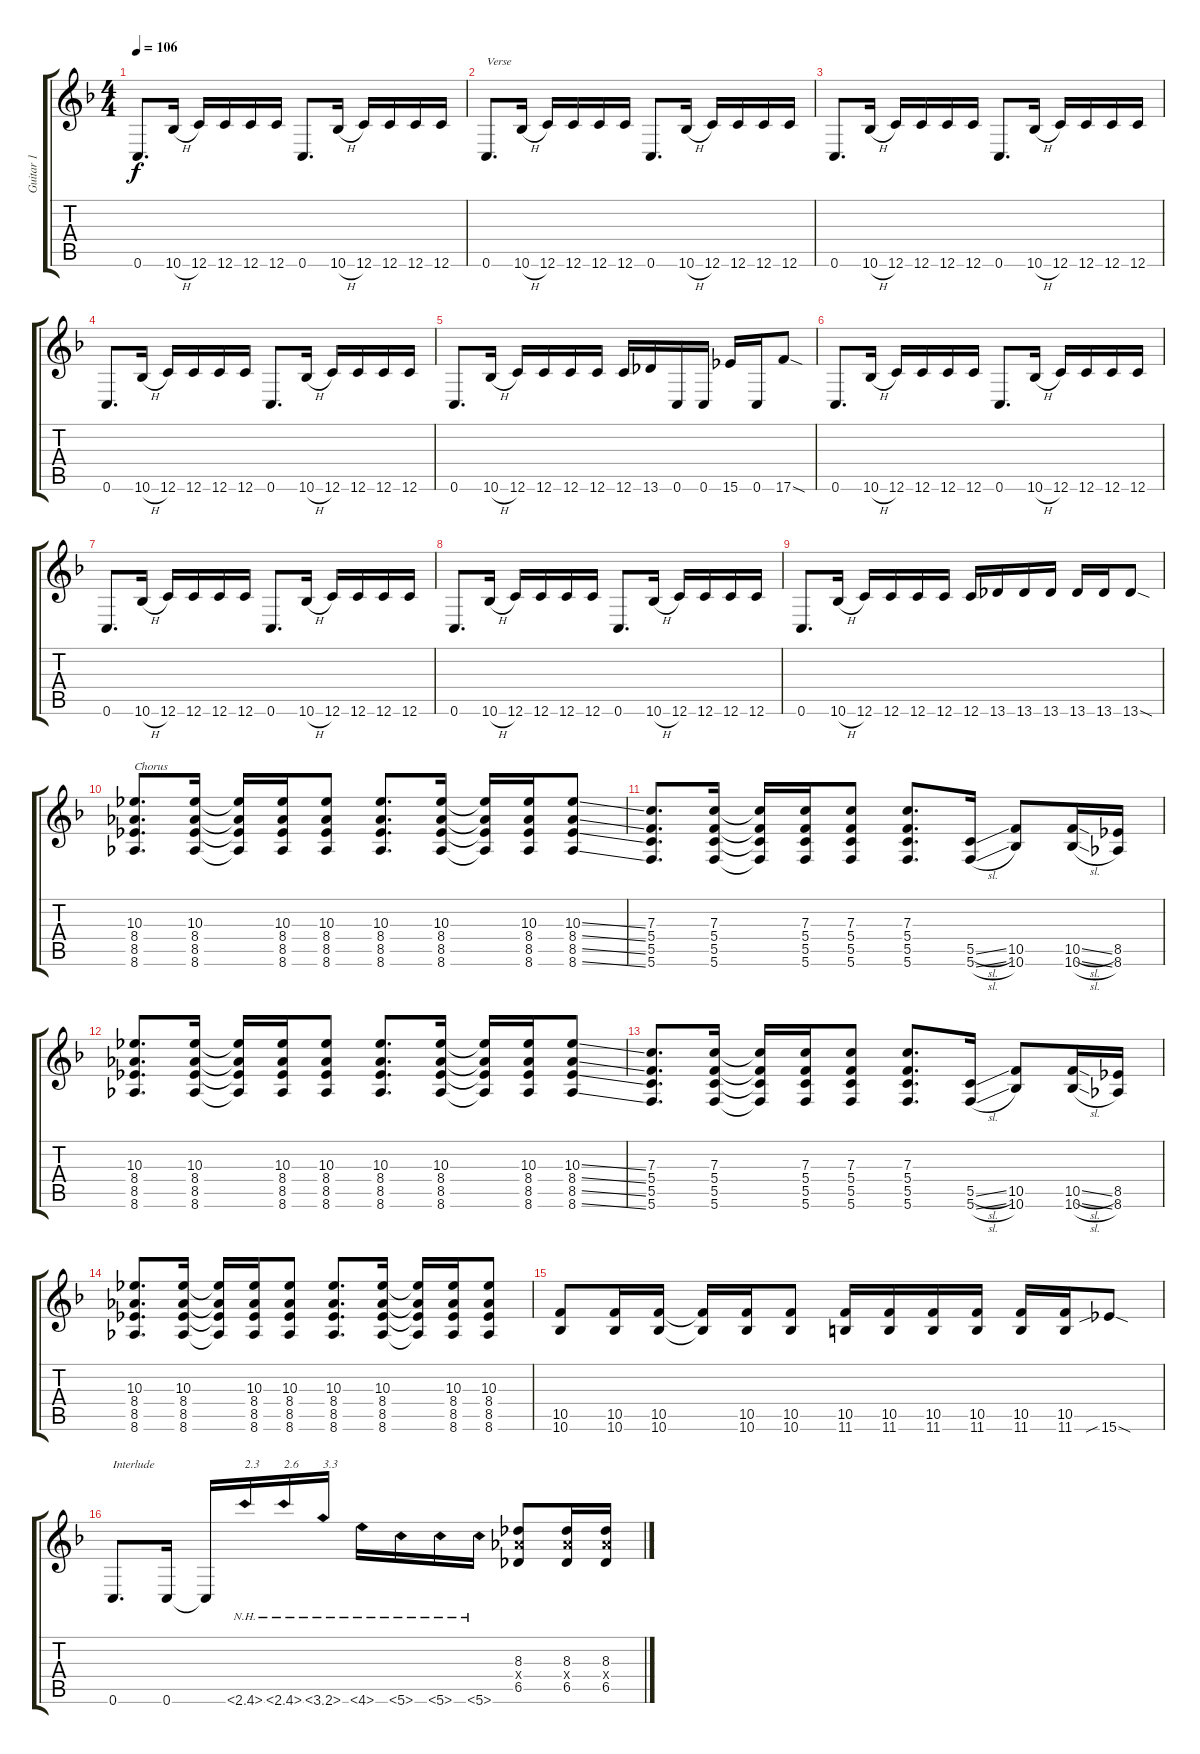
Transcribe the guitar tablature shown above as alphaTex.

\track ("Guitar 1" "Guitar 1") {instrument distortionguitar}
\staff {score tabs}
\tuning (D4 A3 F3 C3 G2 C2) {hide}
\ts (4 4)
\tempo 106
\clef g2
\ks f
0.6.8{d dy f} 10.6{h}.16 12.6.16 12.6.16 12.6.16 12.6.16 0.6.8{d} 10.6{h}.16 12.6.16 12.6.16 12.6.16 12.6.16 |
0.6.8{d txt "Verse"} 10.6{h}.16 12.6.16 12.6.16 12.6.16 12.6.16 0.6.8{d} 10.6{h}.16 12.6.16 12.6.16 12.6.16 12.6.16 |
0.6.8{d} 10.6{h}.16 12.6.16 12.6.16 12.6.16 12.6.16 0.6.8{d} 10.6{h}.16 12.6.16 12.6.16 12.6.16 12.6.16 |
0.6.8{d} 10.6{h}.16 12.6.16 12.6.16 12.6.16 12.6.16 0.6.8{d} 10.6{h}.16 12.6.16 12.6.16 12.6.16 12.6.16 |
0.6.8{d} 10.6{h}.16 12.6.16 12.6.16 12.6.16 12.6.16 12.6.16 13.6.16 0.6.16 0.6.16 15.6.16 0.6.16 17.6{sod}.8 |
0.6.8{d} 10.6{h}.16 12.6.16 12.6.16 12.6.16 12.6.16 0.6.8{d} 10.6{h}.16 12.6.16 12.6.16 12.6.16 12.6.16 |
0.6.8{d} 10.6{h}.16 12.6.16 12.6.16 12.6.16 12.6.16 0.6.8{d} 10.6{h}.16 12.6.16 12.6.16 12.6.16 12.6.16 |
0.6.8{d} 10.6{h}.16 12.6.16 12.6.16 12.6.16 12.6.16 0.6.8{d} 10.6{h}.16 12.6.16 12.6.16 12.6.16 12.6.16 |
0.6.8{d} 10.6{h}.16 12.6.16 12.6.16 12.6.16 12.6.16 12.6.16 13.6.16 13.6.16 13.6.16 13.6.16 13.6.16 13.6{sod}.8 |
(10.3 8.4 8.5 8.6).8{d txt "Chorus"} (10.3 8.4 8.5 8.6).16 (10.3{t} 8.4{t} 8.5{t} 8.6{t}).16 (10.3 8.4 8.5 8.6).16 (10.3 8.4 8.5 8.6).8 (10.3 8.4 8.5 8.6).8{d} (10.3 8.4 8.5 8.6).16 (10.3{t} 8.4{t} 8.5{t} 8.6{t}).16 (10.3 8.4 8.5 8.6).16 (10.3{ss} 8.4{ss} 8.5{ss} 8.6{ss}).8 |
(7.3 5.4 5.5 5.6).8{d} (7.3 5.4 5.5 5.6).16 (7.3{t} 5.4{t} 5.5{t} 5.6{t}).16 (7.3 5.4 5.5 5.6).16 (7.3 5.4 5.5 5.6).8 (7.3 5.4 5.5 5.6).8{d} (5.5{sl} 5.6{sl}).16 (10.5 10.6).8 (10.5{sl} 10.6{sl}).16 (8.5 8.6).16 |
(10.3 8.4 8.5 8.6).8{d} (10.3 8.4 8.5 8.6).16 (10.3{t} 8.4{t} 8.5{t} 8.6{t}).16 (10.3 8.4 8.5 8.6).16 (10.3 8.4 8.5 8.6).8 (10.3 8.4 8.5 8.6).8{d} (10.3 8.4 8.5 8.6).16 (10.3{t} 8.4{t} 8.5{t} 8.6{t}).16 (10.3 8.4 8.5 8.6).16 (10.3{ss} 8.4{ss} 8.5{ss} 8.6{ss}).8 |
(7.3 5.4 5.5 5.6).8{d} (7.3 5.4 5.5 5.6).16 (7.3{t} 5.4{t} 5.5{t} 5.6{t}).16 (7.3 5.4 5.5 5.6).16 (7.3 5.4 5.5 5.6).8 (7.3 5.4 5.5 5.6).8{d} (5.5{sl} 5.6{sl}).16 (10.5 10.6).8 (10.5{sl} 10.6{sl}).16 (8.5 8.6).16 |
(10.3 8.4 8.5 8.6).8{d} (10.3 8.4 8.5 8.6).16 (10.3{t} 8.4{t} 8.5{t} 8.6{t}).16 (10.3 8.4 8.5 8.6).16 (10.3 8.4 8.5 8.6).8 (10.3 8.4 8.5 8.6).8{d} (10.3 8.4 8.5 8.6).16 (10.3{t} 8.4{t} 8.5{t} 8.6{t}).16 (10.3 8.4 8.5 8.6).16 (10.3 8.4 8.5 8.6).8 |
(10.5 10.6).8 (10.5 10.6).16 (10.5 10.6).16 (10.5{t} 10.6{t}).16 (10.5 10.6).16 (10.5 10.6).8 (10.5 11.6).16 (10.5 11.6).16 (10.5 11.6).16 (10.5 11.6).16 (10.5 11.6).16 (10.5 11.6).16 15.6{sib sod}.8 |
0.6.8{d txt "Interlude"} 0.6.16 0.6{t}.16 2.6{nh}.16{txt "2.3"} 2.6{nh}.16{txt "2.6"} 3.6{nh}.16{txt "3.3"} 4.6{nh}.16 5.6{nh}.16 5.6{nh}.16 5.6{nh}.16 (8.3 8.4{x} 6.5).8 (8.3 8.4{x} 6.5).16 (8.3 8.4{x} 6.5).16
